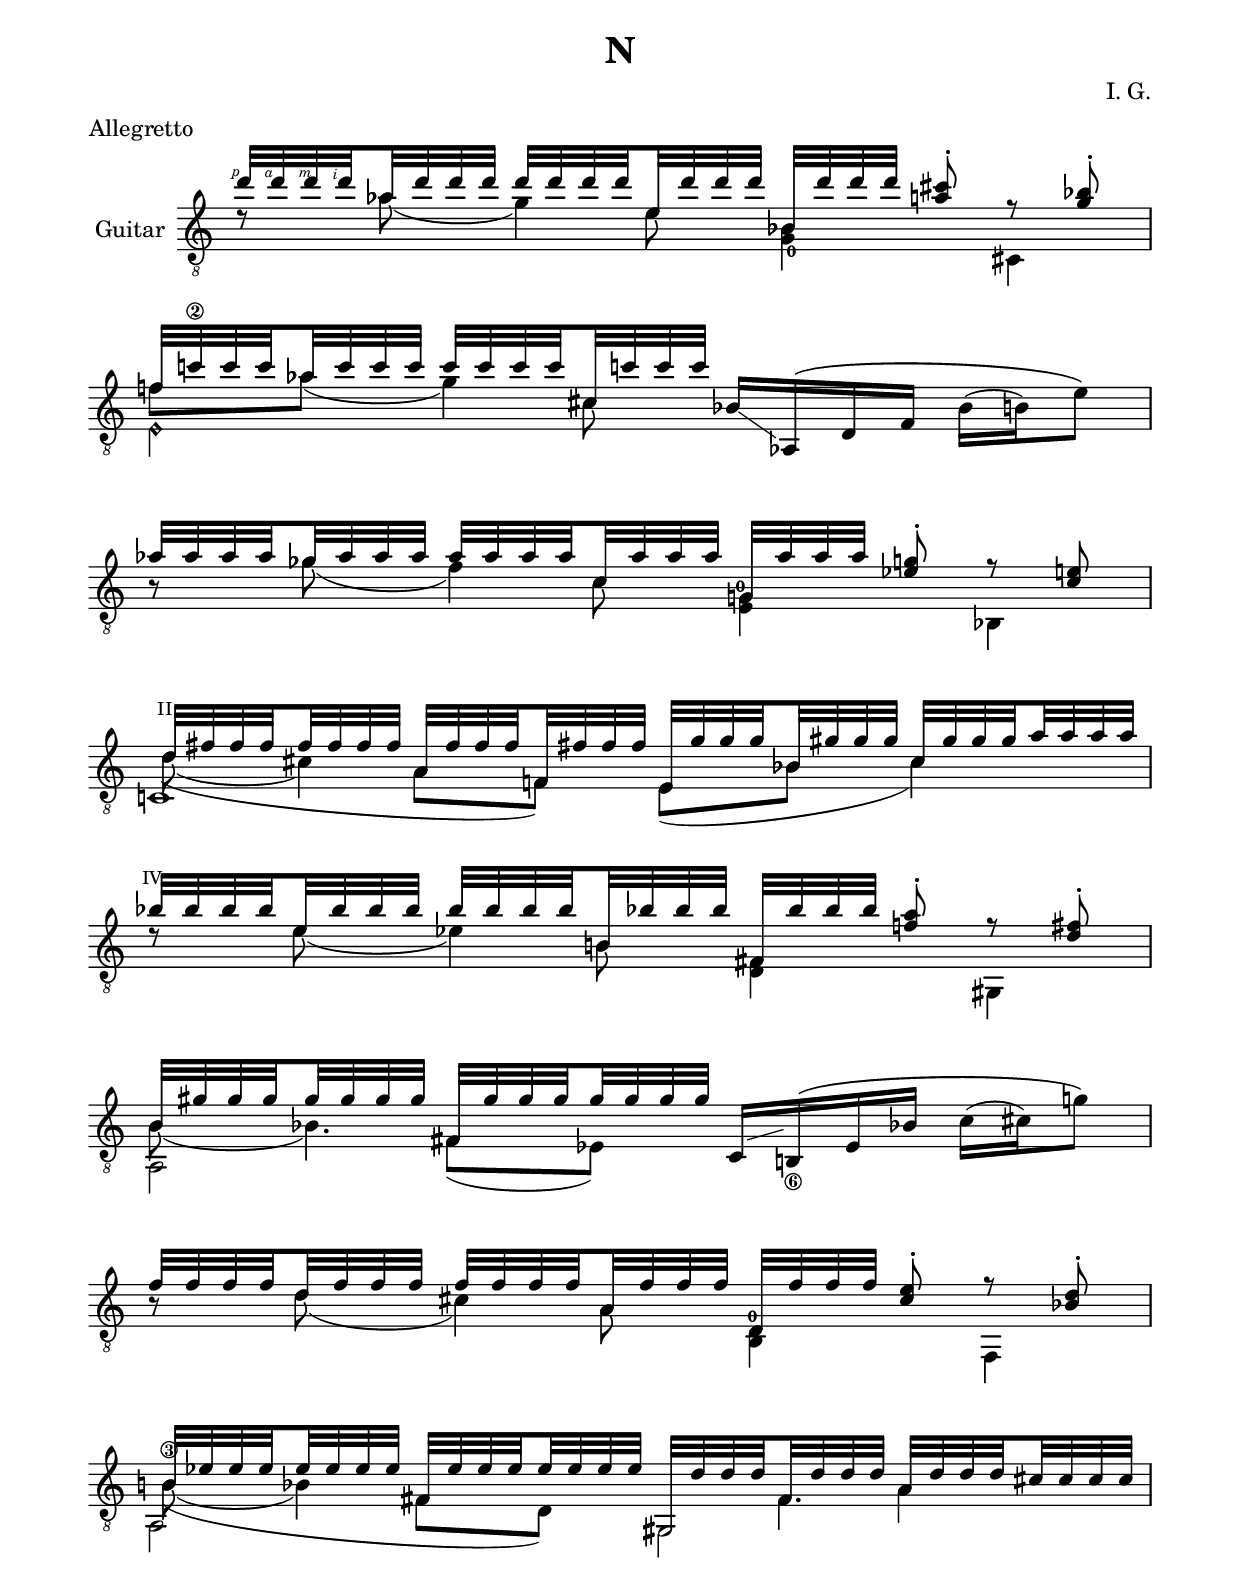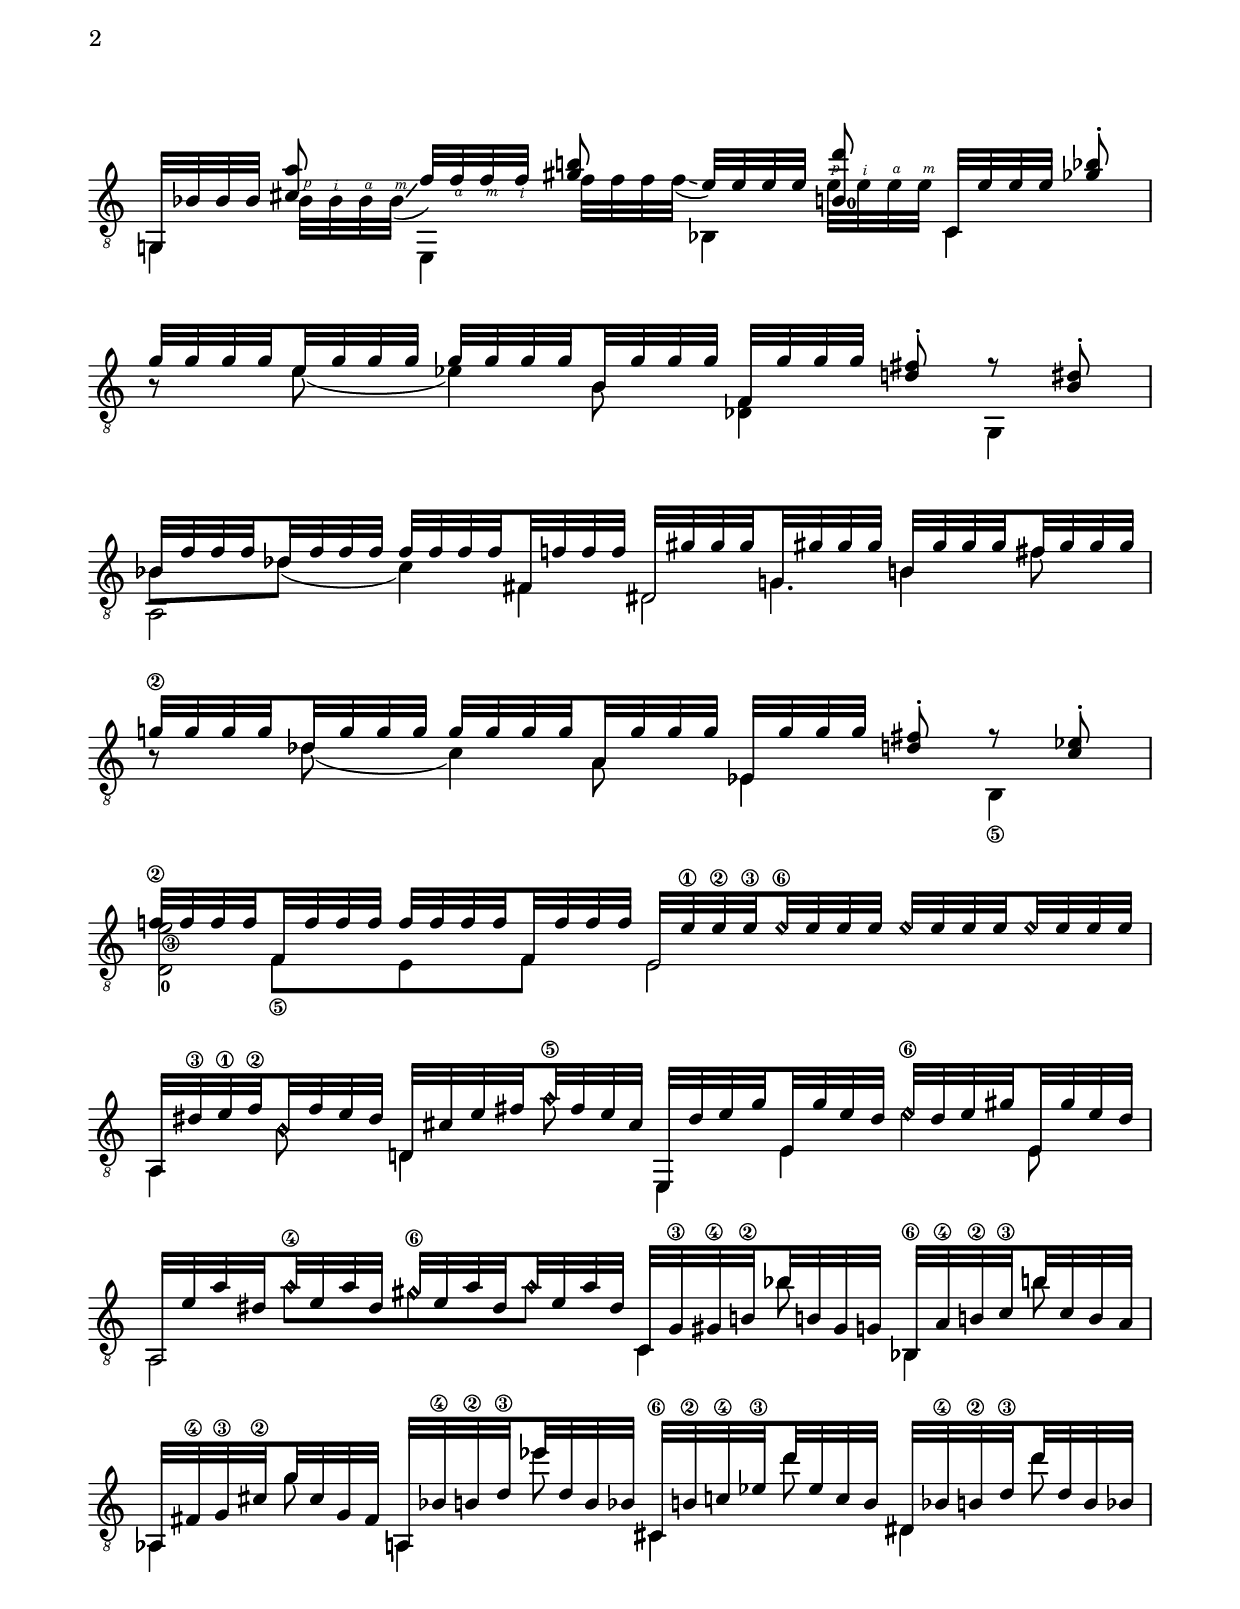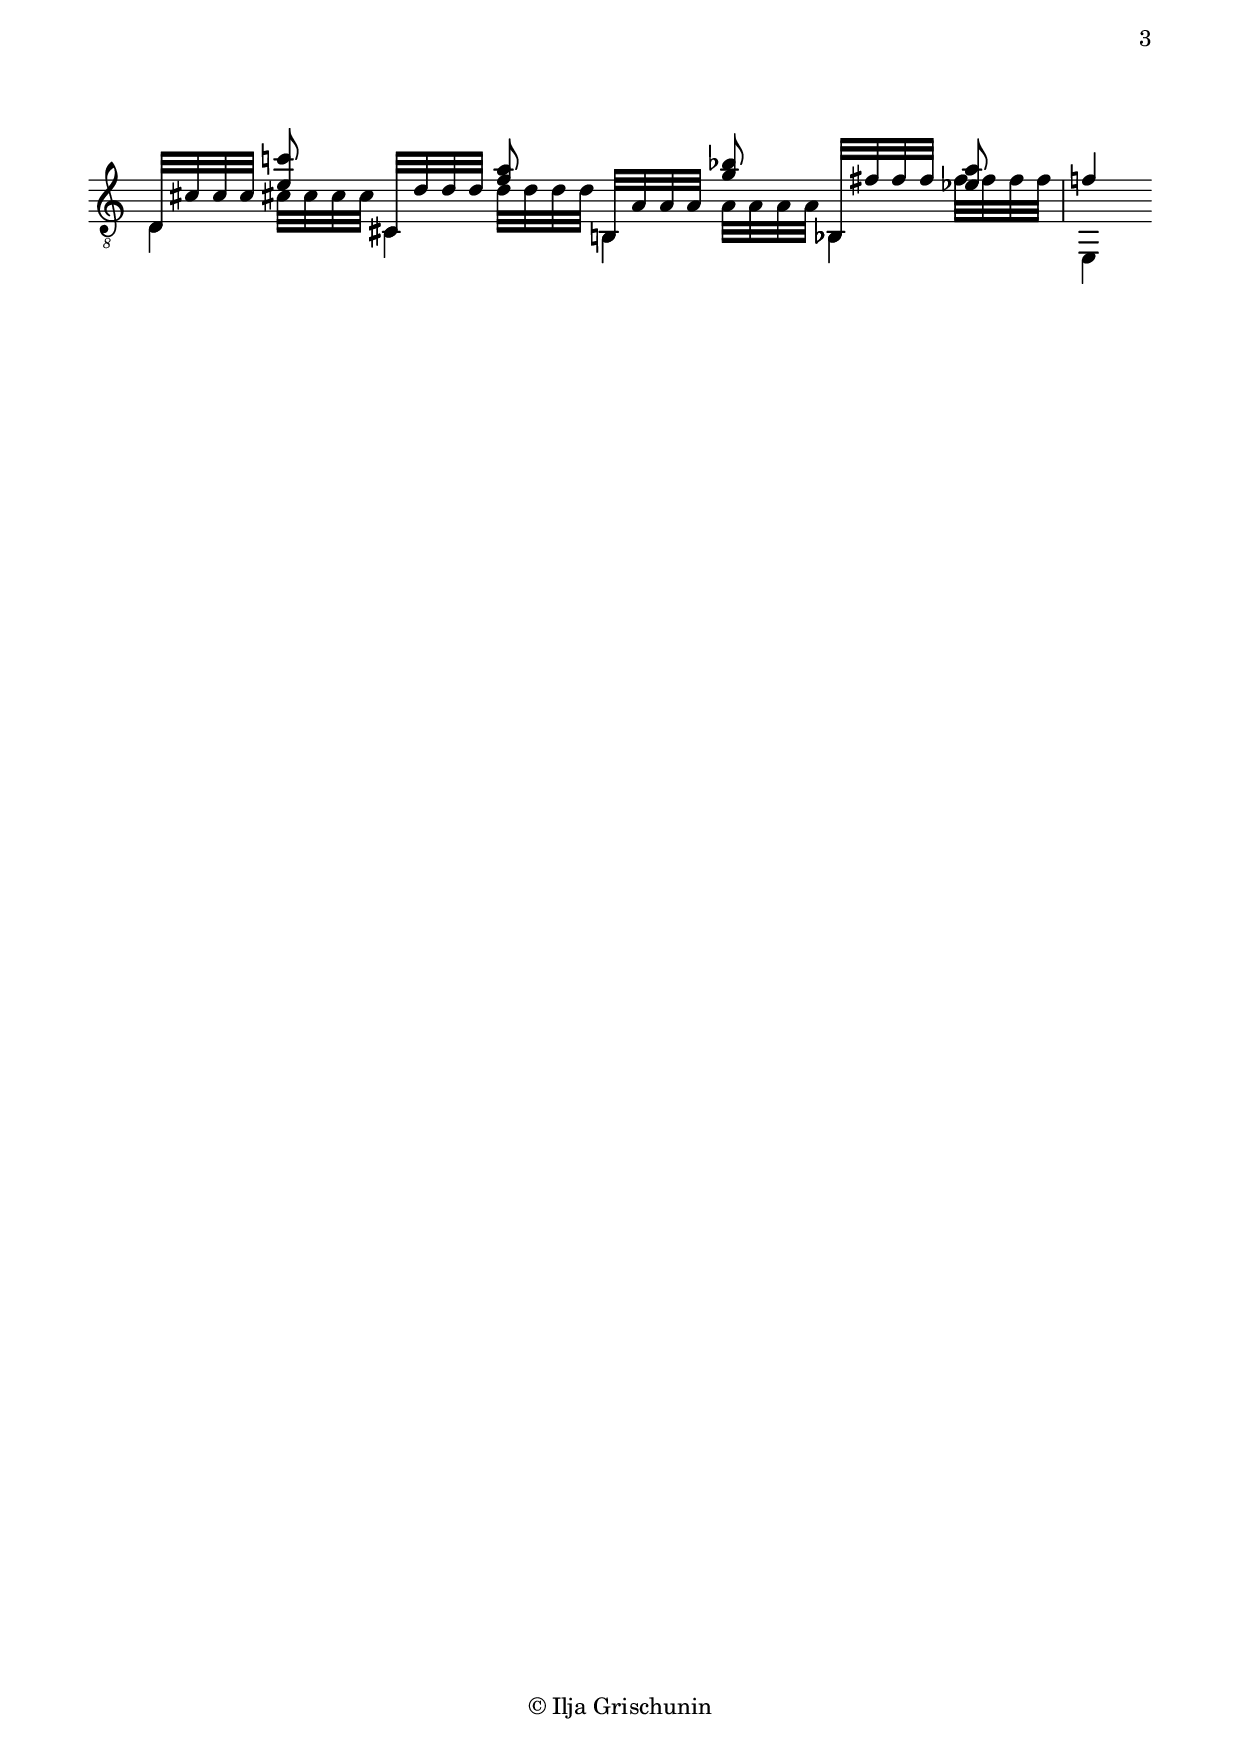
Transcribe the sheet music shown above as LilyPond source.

\version "2.19.15"

\language "deutsch"

\header {
  title = "N"
  meter = "Allegretto"
  composer = "I. G."
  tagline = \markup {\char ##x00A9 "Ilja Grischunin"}
}

\paper {
  #(set-paper-size "a4")
  top-markup-spacing.basic-distance = 5
  markup-system-spacing.basic-distance = 15
  top-system-spacing.basic-distance = 20
  system-system-spacing.basic-distance = 20
  score-system-spacing.basic-distance = 20
  last-bottom-spacing.basic-distance = 25

  %two-sided = ##t
  %inner-margin = 25
  %outer-margin = 15
  left-margin = 15
  right-margin = 15
}

\layout {
  \context {
    \Voice
    \override Glissando.thickness = #1.5
    \override Glissando.gap = #0.1
  }
  \context {
    \Score
    \remove "Bar_number_engraver"
  }
}
%%%%%%%%%%%%%%%%%%%%%%%%%%%%%%%%%%%%%%
#(define RH rightHandFinger)

xLV = #(define-music-function (parser location further) (number?) #{
  \once \override LaissezVibrerTie.X-extent = #'(0 . 0)
  \once \override LaissezVibrerTie.details.note-head-gap = #(/
                                                             further -2)
  \once \override LaissezVibrerTie.extra-offset = #(cons (/
                                                          further 2) 0)
         #})

stringNumberSpanner =
#(define-music-function (parser location StringNumber) (string?)
   #{
     \override TextSpanner.font-size = #-5
     \override TextSpanner.dash-fraction = #0.3
     \override TextSpanner.dash-period = #1.5
     \override TextSpanner.bound-details.right.arrow = ##t
     \override TextSpanner.arrow-width = #0.2
     \override TextSpanner.arrow-length = #0.7
     \override TextSpanner.bound-details.left.stencil-align-dir-y = #CENTER
     \override TextSpanner.bound-details.left.text = \markup { \circle \number #StringNumber }
   #})

stringNumSpan =
#(define-music-function (parser location StringNumber) (string?)
   #{
     \override TextSpanner.font-size = #-5
     \override TextSpanner.dash-fraction = #0.3
     \override TextSpanner.dash-period = #1.5
     %\override TextSpanner.bound-details.right.arrow = ##t
     %\override TextSpanner.arrow-width = #0.2
     %\override TextSpanner.arrow-length = #0.7
     \override TextSpanner.bound-details.left.stencil-align-dir-y = #CENTER
     \override TextSpanner.bound-details.left.text = \markup { \circle \number #StringNumber }
   #})

%%%%%%%%%%%%%%%%%%%%%%%%%%%%%%%%%%%%%%

global = {
  %\key d \major
  \time 4/4
  \override Staff.TimeSignature.stencil = ##f
}

ossia = \relative {
  \set Staff.fontSize = #-3
  \override Staff.StaffSymbol.staff-space = #(magstep -3)
  \override Staff.StaffSymbol.thickness = #(magstep -3)
  \global
  d''2~ d8 cis-. r b-. c!2 r
  \break
  as~ as8 g-. r e fis2 r
  \break
  b~ b8 a-. r fis-. as2 r
  \break
  f~ f8 e-. r d es2 d'4.( cis8)
  \break
  b4 f' e4. b'8 g2~ g8 fis-. r es-. f!2 as f e R1*2 r2 b4 h g es' d2
  cis4 d a fis' f2
}

classicalGuitar = \relative {
  \global
  <<
    {
      \set subdivideBeams = ##t
      \set baseMoment = #(ly:make-moment 1/8)
      \set beatStructure = #'(2 2 2 2)
      \override StrokeFinger.extra-offset = #'(-2.3 . 0.8)
      d''32\RH #1 d\RH #4 d\RH #3 d\RH #2 as d d d d d d d e, d' d d
      b, d' d d <a cis>8-.\noBeam r <g b>-.
    }
    \\
    {
      d8\rest as'( g4)
      \once\override Fingering.extra-offset = #'(0.3 . 1)
      <g,_0 b>4 cis,
    }
    \\
    {
      \voiceTwo
      s4. e'8 s2
    }
  >>
  <<
    {
      f!32 c'!\2 c c as c c c c c c c cis, c'! c c
    }
    \\
    {
      f,8 as( g4)
    }
    \\
    {
      \voiceTwo
      s4. cis,8
    }
    \\
    {
      \voiceTwo
      e,4\harmonic s
    }
  >>
  b'16-\markup {
    \postscript #"1.2 2.2 moveto 3.6 -2.5 rlineto stroke"
  } as,\( d f b( h) e8\)
  <<
    {
      \set subdivideBeams = ##t
      \set baseMoment = #(ly:make-moment 1/8)
      \set beatStructure = #'(2 2 2 2)
      as32 as as as ges as as as as as as as c, as' as as
      g, as' as as <es g>8-.\noBeam r <c e>
    }
    \\
    {
      h8\rest ges'( f4)
      \once\override Fingering.extra-offset = #'(-0.5 . -3)
      <e, g!-0>4 b
    }
    \\
    {
      \voiceTwo
      s4. c'8 s2
    }
  >>
  <<
    {
      \override TextScript.font-size = -2
      \once\override TextScript.extra-offset = #'(-0.5 . -1.5)
      d32^"II" fis fis fis fis fis fis fis
      a, fis' fis fis f,! fis'! fis fis
      e, g' g g b, gis' gis gis cis, gis' gis gis a a a a
    }
    \\
    {
      d,8( cis4) s8
    }
    \\
    {
      \voiceTwo
      \hideNotes
      \shape #'((0.8 . 0.3) (0 . 0) (0 . 0) (0 . 0)) Slur
      d4(\unHideNotes a8 f) e( b' cis4)
    }
    \\
    {
      \voiceTwo
      c,!1
    }
  >>
  <<
    {
      \once\override TextScript.extra-offset = #'(-0.7 . -1.5)
      b''32^"IV" b b b e, b' b b b b b b h,! b'! b b
      fis, b' b b <f! a>8-.\noBeam r <d fis>-.
    }
    \\
    {
      d8\rest e( es4) <d, fis> gis,
    }
    \\
    {
      \voiceTwo
      s4. h'8 s2
    }
  >>
  <<
    {
      h32 gis' gis gis gis gis gis gis fis, gis' gis gis gis gis gis gis
    }
    \\
    {
      h,8( b4.)
    }
    \\
    {
      \voiceTwo
      s4 fis8( es)
    }
    \\
    {
      \voiceTwo
      a,2
    }
  >>
  c16-\markup {
    \postscript #"1.7 1.2 moveto 3.5 1 rlineto stroke"
  } h!_\6\( es b'! c( cis) g'8\)
  \break
  <<
    {
      \set subdivideBeams = ##t
      \set baseMoment = #(ly:make-moment 1/8)
      \set beatStructure = #'(2 2 2 2)
      f32 f f f d f f f f f f f a, f' f f
      d, f' f f <cis e>8-.\noBeam r <b d>-.
    }
    \\
    {
      h8\rest d( cis4)
      \once\override Fingering.extra-offset = #'(-0.3 . -4.2)
      <h, d-0> f
    }
    \\
    {
      \voiceTwo
      s4. a'8 s2
    }
  >>
  \mergeDifferentlyHeadedOn
  \mergeDifferentlyDottedOn
  <<
    {
      h32 es es es es es es es fis, es' es es es es es es
      gis,, d'' d d fis, d' d d a d d d cis cis cis cis
    }
    \\
    {
      h!8\3( b4) s8 s4 a
    }
    \\
    {
      \voiceTwo
      \hideNotes
      \shape #'((1 . 0.8) (0 . 0) (0 . 0) (0 . 0)) Slur
      h4(\unHideNotes fis8 d) s8 fis4.
    }
    \\
    {
      \voiceTwo
      a,2 gis
    }
  >>
  <<
    {
      s8 <cis' a'> s <gis' h!> s
      \once\override Fingering.extra-offset = #'(1.2 . 2.9)
      <h,!_0 d'>
    }
    \\
    {
      \voiceOne
      g,32[ b' b b]
      \voiceTwo
      \override StrokeFinger.extra-offset = #'(-1.3 . 1.5)
      b\RH #1 b\RH #2 b\RH #4 b\RH #3 (\glissando
      \voiceOne
      \override StrokeFinger.extra-offset = #'(-1.3 . -1.2)
      f')[ f\RH #4 f\RH #3 f\RH #2 ]
      \voiceTwo
      f f f f(\glissando
      \voiceOne
      e)[ e e e]
      \voiceTwo
      \override StrokeFinger.extra-offset = #'(-1.3 . 1.5)
      e\RH #1 e\RH #2 e\RH #4 e\RH #3
    }
    \\
    {
      \voiceTwo
      g,,!4 e b'
    }
  >>
  <<
    {
      c32 e' e e <ges b>8-.\noBeam
    }
    \\
    {
      c,,4
    }
  >>
  <<
    {
      g''32 g g g e g g g g g g g h, g' g g
      f, g' g g <d! fis>8-.\noBeam r <h dis>-.
    }
    \\
    {
      h8\rest e( es4) <des, f> g,
    }
    \\
    {
      \voiceTwo
      s4. h'8 s2
    }
  >>
  <<
    {
      b32 f' f f des f f f f f f f fis, f'! f f
      dis, gis' gis gis g,! gis'! gis gis h, gis' gis gis fis gis gis gis
    }
    \\
    {
      s2. s8 fis
    }
    \\
    {
      \voiceTwo
      b,8 des( c4) s h
    }
    \\
    {
      \voiceTwo
      s4. fis4 g4.
    }
    \\
    {
      \voiceTwo
      a,2 dis
    }
  >>
  <<
    {
      g'!32\2 g g g des g g g g g g g a, g' g g
      es, g' g g <d fis>8-.\noBeam r <c es>-.
    }
    \\
    {
      h8\rest des( c4) es, h_\5
    }
    \\
    {
      \voiceTwo
      s4. a'8 s2
    }
  >>
  <<
    {
      f'!32\2 f f f f, f' f f f f f f f, f' f f
      e, e'\1 e\2 e\3 e\harmonic\6 e e e e\harmonic e e e e\harmonic e e e
    }
    \\
    {
      s8 f,_\5 e f
    }
    \\
    {
      \voiceTwo
      \once\override NoteColumn.force-hshift = #0.2
      \once\override StringNumber.extra-offset = #'(0.5 . -3.3)
      <d_0 e'\3>2 e2
    }
  >>
  <<
    {
      a,32 dis'\3 e\1 f\2 h,\harmonic f'  e dis d,! cis' e fis a\harmonic\5 fis e cis
      e,, dis'' e g e, g' e dis e\harmonic\6 dis e gis e, gis' e dis
      a, e'' a dis, a'\harmonic\4 e a dis, gis\harmonic\6 e a dis, a'\harmonic e a dis,
    }
    \\
    {
      s8 h\harmonic s a'\harmonic s e,4 e8
      s a'\harmonic gis\harmonic a\harmonic
    }
    \\
    {
      \voiceTwo
      a,,4 d e, e''\harmonic a,,2
    }
  >>
  <<
    {
      \override Fingering.staff-padding = #'()
      c32 g'\3 gis\4 h!\2 b' h,! gis g b,\6 a'\4 h!\2 c\3 h' c, h a
      as, fis'\4 g\3 cis\2 g' cis, g fis a, b'\4 h\2 d\3 es' d, h b
      cis,\6 h'\2 c!\4 es\3 d' es, c h dis, b'\4 h\2 d\3 d' d, h b
      %d, b' h es cis' es, h b cis, h'\2 c!\4 es\3 d' es, c h
    }
    \\
    {
      s8 b' s h s g s es' s d s d 
      %cis s d s a s fis' s f!
    }
    \\
    {
      \voiceTwo
      c,,4 b as a cis dis 
      %d cis h b e
    }
  >>
  <<
    {
      s8 <e' c'!> s <f a> s <g b> s <es a>
    }
    \\
    {
      \voiceOne
      d,32[ cis' cis cis]
      \voiceTwo
      cis! cis cis cis
      \voiceOne
      cis,[ d' d d]
      \voiceTwo
      d d d d
      \voiceOne
      h,[ a' a a]
      \voiceTwo
      a a a a
      \voiceOne
      b,[ fis'' fis fis]
      \voiceTwo
      fis fis fis fis
      \voiceOne
      f!4
    }
    \\
    {
      \voiceTwo
      d,4 cis h! b e,
    }
  >>
}

%%%%%%%%%%%%%%%%%%%%%%%%%%%%%%%%%%%%%%
\score {
  \new StaffGroup<<

    %\new Staff \ossia

    \new Staff \with {
      instrumentName = "Guitar"
    }
    {
      \clef "treble_8" \classicalGuitar
    }

  >>
}
